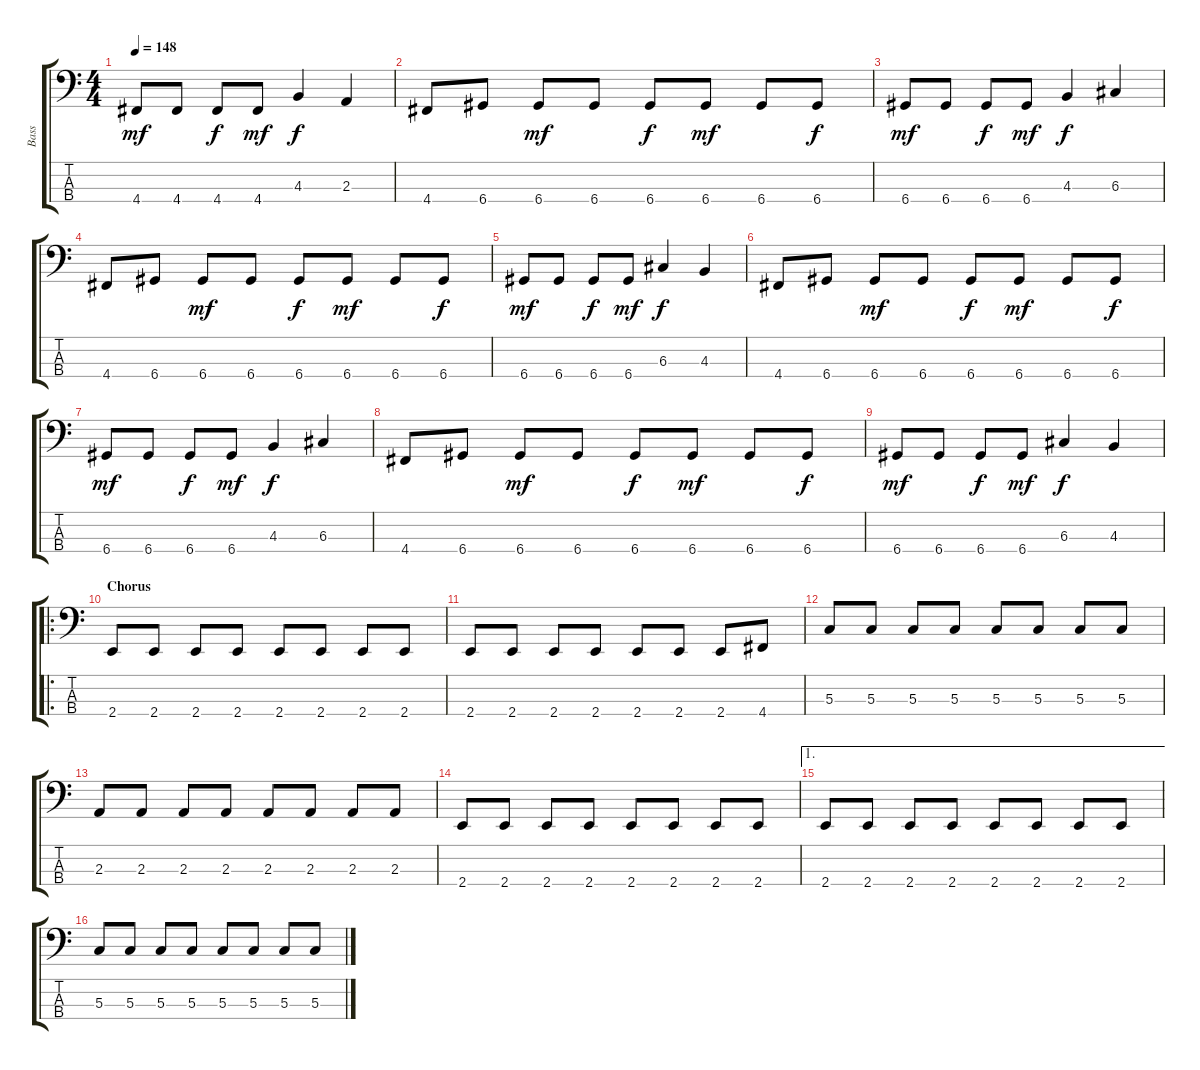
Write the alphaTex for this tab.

\track ("Bass" "Bass") {instrument electricbassfinger}
\staff {score tabs}
\tuning (F2 C2 G1 D1) {hide}
\ts (4 4)
\tempo 148
\clef f4
\ks c
4.4.8{dy mf} 4.4.8 4.4.8{dy f} 4.4.8{dy mf} 4.3.4{dy f} 2.3.4 |
4.4.8 6.4.8 6.4.8{dy mf} 6.4.8 6.4.8{dy f} 6.4.8{dy mf} 6.4.8 6.4.8{dy f} |
6.4.8{dy mf} 6.4.8 6.4.8{dy f} 6.4.8{dy mf} 4.3.4{dy f} 6.3.4 |
4.4.8 6.4.8 6.4.8{dy mf} 6.4.8 6.4.8{dy f} 6.4.8{dy mf} 6.4.8 6.4.8{dy f} |
6.4.8{dy mf} 6.4.8 6.4.8{dy f} 6.4.8{dy mf} 6.3.4{dy f} 4.3.4 |
4.4.8 6.4.8 6.4.8{dy mf} 6.4.8 6.4.8{dy f} 6.4.8{dy mf} 6.4.8 6.4.8{dy f} |
6.4.8{dy mf} 6.4.8 6.4.8{dy f} 6.4.8{dy mf} 4.3.4{dy f} 6.3.4 |
4.4.8 6.4.8 6.4.8{dy mf} 6.4.8 6.4.8{dy f} 6.4.8{dy mf} 6.4.8 6.4.8{dy f} |
6.4.8{dy mf} 6.4.8 6.4.8{dy f} 6.4.8{dy mf} 6.3.4{dy f} 4.3.4 |
\ro
\section ("" "Chorus")
2.4.8 2.4.8 2.4.8 2.4.8 2.4.8 2.4.8 2.4.8 2.4.8 |
2.4.8 2.4.8 2.4.8 2.4.8 2.4.8 2.4.8 2.4.8 4.4.8 |
5.3.8 5.3.8 5.3.8 5.3.8 5.3.8 5.3.8 5.3.8 5.3.8 |
2.3.8 2.3.8 2.3.8 2.3.8 2.3.8 2.3.8 2.3.8 2.3.8 |
2.4.8 2.4.8 2.4.8 2.4.8 2.4.8 2.4.8 2.4.8 2.4.8 |
\ae 1
2.4.8 2.4.8 2.4.8 2.4.8 2.4.8 2.4.8 2.4.8 2.4.8 |
5.3.8 5.3.8 5.3.8 5.3.8 5.3.8 5.3.8 5.3.8 5.3.8
